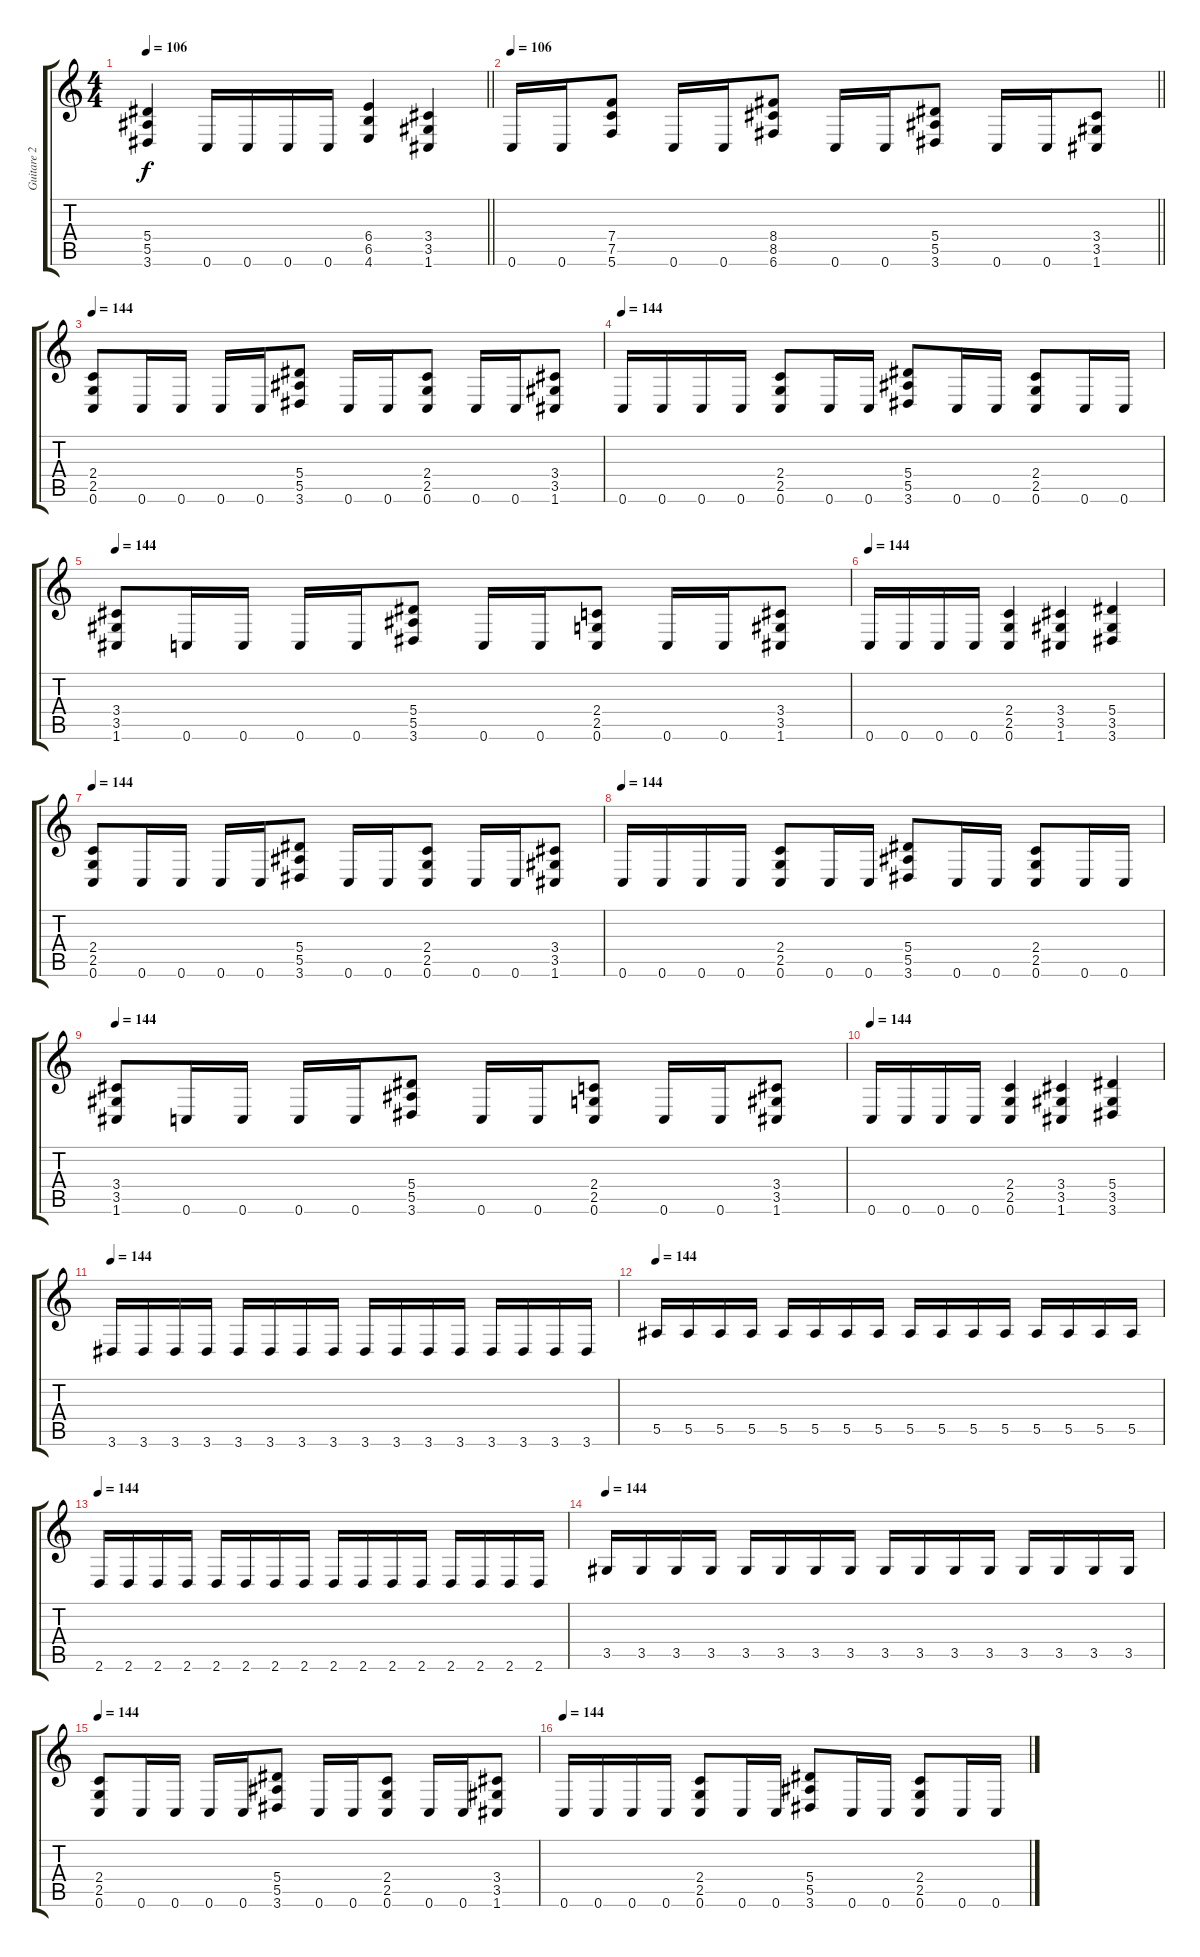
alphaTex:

\track ("Guitare 2" "Guitare 2") {instrument overdrivenguitar}
\staff {score tabs}
\tuning (C4 G3 Eb3 Bb2 F2 C2) {hide}
\ts (4 4)
\tempo 106
\clef g2
\barLineRight lightlight
\ks c
(5.4 5.5 3.6).4{dy f} 0.6.16 0.6.16 0.6.16 0.6.16 (6.4 6.5 4.6).4 (3.4 3.5 1.6).4 |
\tempo 106
\barLineRight lightlight
0.6.16 0.6.16 (7.4 7.5 5.6).8 0.6.16 0.6.16 (8.4 8.5 6.6).8 0.6.16 0.6.16 (5.4 5.5 3.6).8 0.6.16 0.6.16 (3.4 3.5 1.6).8 |
\tempo 144
(2.4 2.5 0.6).8 0.6.16 0.6.16 0.6.16 0.6.16 (5.4 5.5 3.6).8 0.6.16 0.6.16 (2.4 2.5 0.6).8 0.6.16 0.6.16 (3.4 3.5 1.6).8 |
\tempo 144
0.6.16 0.6.16 0.6.16 0.6.16 (2.4 2.5 0.6).8 0.6.16 0.6.16 (5.4 5.5 3.6).8 0.6.16 0.6.16 (2.4 2.5 0.6).8 0.6.16 0.6.16 |
\tempo 144
(3.4 3.5 1.6).8 0.6.16 0.6.16 0.6.16 0.6.16 (5.4 5.5 3.6).8 0.6.16 0.6.16 (2.4 2.5 0.6).8 0.6.16 0.6.16 (3.4 3.5 1.6).8 |
\tempo 144
0.6.16 0.6.16 0.6.16 0.6.16 (2.4 2.5 0.6).4 (3.4 3.5 1.6).4 (5.4 3.5 3.6).4 |
\tempo 144
(2.4 2.5 0.6).8 0.6.16 0.6.16 0.6.16 0.6.16 (5.4 5.5 3.6).8 0.6.16 0.6.16 (2.4 2.5 0.6).8 0.6.16 0.6.16 (3.4 3.5 1.6).8 |
\tempo 144
0.6.16 0.6.16 0.6.16 0.6.16 (2.4 2.5 0.6).8 0.6.16 0.6.16 (5.4 5.5 3.6).8 0.6.16 0.6.16 (2.4 2.5 0.6).8 0.6.16 0.6.16 |
\tempo 144
(3.4 3.5 1.6).8 0.6.16 0.6.16 0.6.16 0.6.16 (5.4 5.5 3.6).8 0.6.16 0.6.16 (2.4 2.5 0.6).8 0.6.16 0.6.16 (3.4 3.5 1.6).8 |
\tempo 144
0.6.16 0.6.16 0.6.16 0.6.16 (2.4 2.5 0.6).4 (3.4 3.5 1.6).4 (5.4 3.5 3.6).4 |
\tempo 144
3.6.16 3.6.16 3.6.16 3.6.16 3.6.16 3.6.16 3.6.16 3.6.16 3.6.16 3.6.16 3.6.16 3.6.16 3.6.16 3.6.16 3.6.16 3.6.16 |
\tempo 144
5.5.16 5.5.16 5.5.16 5.5.16 5.5.16 5.5.16 5.5.16 5.5.16 5.5.16 5.5.16 5.5.16 5.5.16 5.5.16 5.5.16 5.5.16 5.5.16 |
\tempo 144
2.6.16 2.6.16 2.6.16 2.6.16 2.6.16 2.6.16 2.6.16 2.6.16 2.6.16 2.6.16 2.6.16 2.6.16 2.6.16 2.6.16 2.6.16 2.6.16 |
\tempo 144
3.5.16 3.5.16 3.5.16 3.5.16 3.5.16 3.5.16 3.5.16 3.5.16 3.5.16 3.5.16 3.5.16 3.5.16 3.5.16 3.5.16 3.5.16 3.5.16 |
\tempo 144
(2.4 2.5 0.6).8 0.6.16 0.6.16 0.6.16 0.6.16 (5.4 5.5 3.6).8 0.6.16 0.6.16 (2.4 2.5 0.6).8 0.6.16 0.6.16 (3.4 3.5 1.6).8 |
\tempo 144
0.6.16 0.6.16 0.6.16 0.6.16 (2.4 2.5 0.6).8 0.6.16 0.6.16 (5.4 5.5 3.6).8 0.6.16 0.6.16 (2.4 2.5 0.6).8 0.6.16 0.6.16
